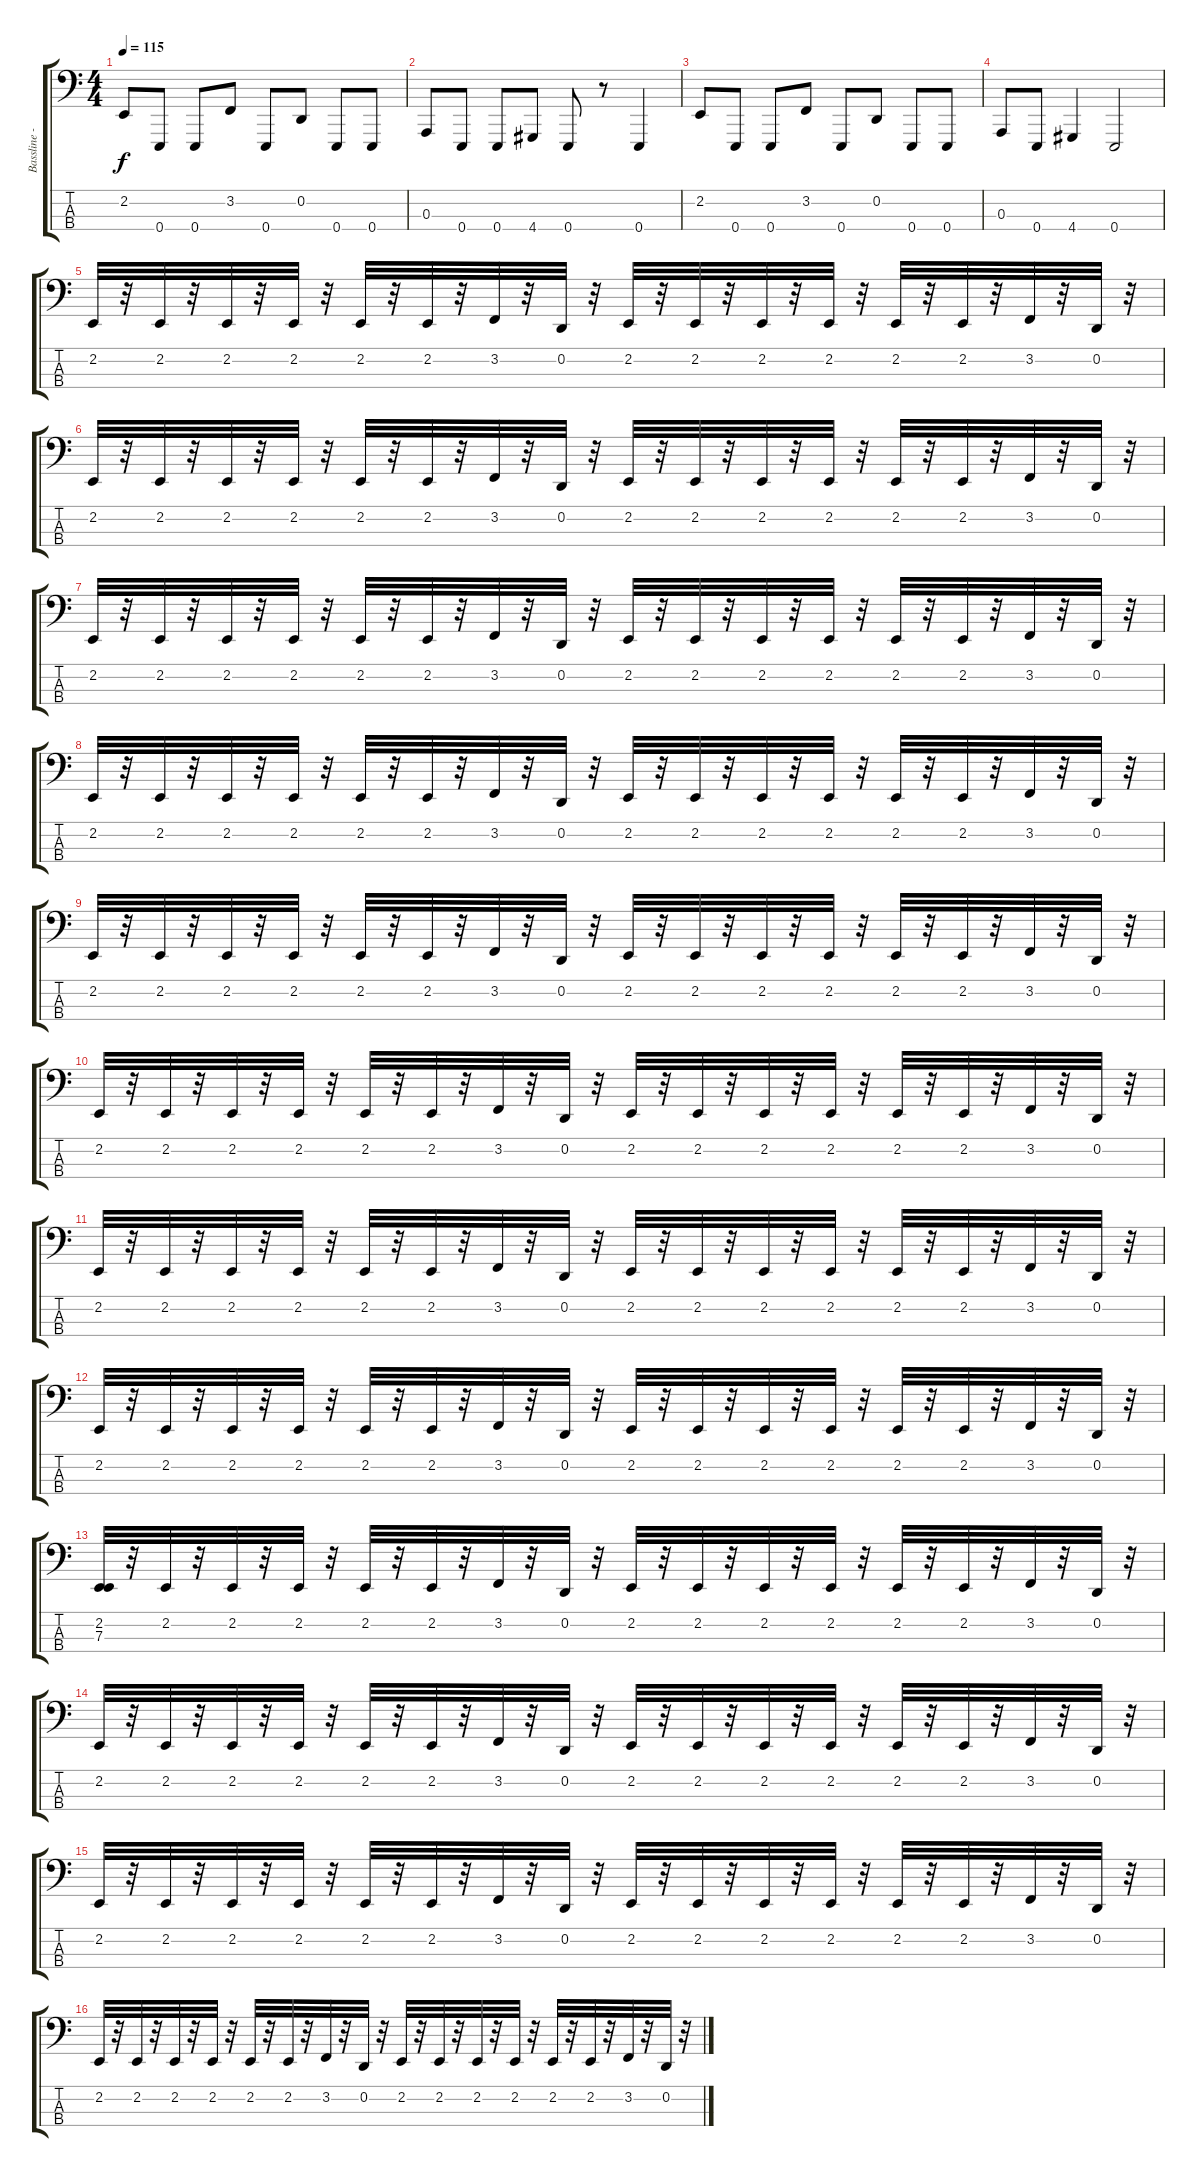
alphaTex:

\track ("Bassline -1 Octave" "Bassline -") {instrument lead2sawtooth}
\staff {score tabs}
\tuning (G2 D2 A1 E1) {hide}
\ts (4 4)
\tempo 115
\clef f4
\ks c
2.2.8{dy f} 0.4.8 0.4.8 3.2.8 0.4.8 0.2.8 0.4.8 0.4.8 |
0.3.8 0.4.8 0.4.8 4.4.8 0.4.8 r.8 0.4.4 |
2.2.8 0.4.8 0.4.8 3.2.8 0.4.8 0.2.8 0.4.8 0.4.8 |
0.3.8 0.4.8 4.4.4 0.4.2 |
2.2.32 r.32 2.2.32 r.32 2.2.32 r.32 2.2.32 r.32 2.2.32 r.32 2.2.32 r.32 3.2.32 r.32 0.2.32 r.32 2.2.32 r.32 2.2.32 r.32 2.2.32 r.32 2.2.32 r.32 2.2.32 r.32 2.2.32 r.32 3.2.32 r.32 0.2.32 r.32 |
2.2.32 r.32 2.2.32 r.32 2.2.32 r.32 2.2.32 r.32 2.2.32 r.32 2.2.32 r.32 3.2.32 r.32 0.2.32 r.32 2.2.32 r.32 2.2.32 r.32 2.2.32 r.32 2.2.32 r.32 2.2.32 r.32 2.2.32 r.32 3.2.32 r.32 0.2.32 r.32 |
2.2.32 r.32 2.2.32 r.32 2.2.32 r.32 2.2.32 r.32 2.2.32 r.32 2.2.32 r.32 3.2.32 r.32 0.2.32 r.32 2.2.32 r.32 2.2.32 r.32 2.2.32 r.32 2.2.32 r.32 2.2.32 r.32 2.2.32 r.32 3.2.32 r.32 0.2.32 r.32 |
2.2.32 r.32 2.2.32 r.32 2.2.32 r.32 2.2.32 r.32 2.2.32 r.32 2.2.32 r.32 3.2.32 r.32 0.2.32 r.32 2.2.32 r.32 2.2.32 r.32 2.2.32 r.32 2.2.32 r.32 2.2.32 r.32 2.2.32 r.32 3.2.32 r.32 0.2.32 r.32 |
2.2.32 r.32 2.2.32 r.32 2.2.32 r.32 2.2.32 r.32 2.2.32 r.32 2.2.32 r.32 3.2.32 r.32 0.2.32 r.32 2.2.32 r.32 2.2.32 r.32 2.2.32 r.32 2.2.32 r.32 2.2.32 r.32 2.2.32 r.32 3.2.32 r.32 0.2.32 r.32 |
2.2.32 r.32 2.2.32 r.32 2.2.32 r.32 2.2.32 r.32 2.2.32 r.32 2.2.32 r.32 3.2.32 r.32 0.2.32 r.32 2.2.32 r.32 2.2.32 r.32 2.2.32 r.32 2.2.32 r.32 2.2.32 r.32 2.2.32 r.32 3.2.32 r.32 0.2.32 r.32 |
2.2.32 r.32 2.2.32 r.32 2.2.32 r.32 2.2.32 r.32 2.2.32 r.32 2.2.32 r.32 3.2.32 r.32 0.2.32 r.32 2.2.32 r.32 2.2.32 r.32 2.2.32 r.32 2.2.32 r.32 2.2.32 r.32 2.2.32 r.32 3.2.32 r.32 0.2.32 r.32 |
2.2.32 r.32 2.2.32 r.32 2.2.32 r.32 2.2.32 r.32 2.2.32 r.32 2.2.32 r.32 3.2.32 r.32 0.2.32 r.32 2.2.32 r.32 2.2.32 r.32 2.2.32 r.32 2.2.32 r.32 2.2.32 r.32 2.2.32 r.32 3.2.32 r.32 0.2.32 r.32 |
(2.2 7.3).32 r.32 2.2.32 r.32 2.2.32 r.32 2.2.32 r.32 2.2.32 r.32 2.2.32 r.32 3.2.32 r.32 0.2.32 r.32 2.2.32 r.32 2.2.32 r.32 2.2.32 r.32 2.2.32 r.32 2.2.32 r.32 2.2.32 r.32 3.2.32 r.32 0.2.32 r.32 |
2.2.32 r.32 2.2.32 r.32 2.2.32 r.32 2.2.32 r.32 2.2.32 r.32 2.2.32 r.32 3.2.32 r.32 0.2.32 r.32 2.2.32 r.32 2.2.32 r.32 2.2.32 r.32 2.2.32 r.32 2.2.32 r.32 2.2.32 r.32 3.2.32 r.32 0.2.32 r.32 |
2.2.32 r.32 2.2.32 r.32 2.2.32 r.32 2.2.32 r.32 2.2.32 r.32 2.2.32 r.32 3.2.32 r.32 0.2.32 r.32 2.2.32 r.32 2.2.32 r.32 2.2.32 r.32 2.2.32 r.32 2.2.32 r.32 2.2.32 r.32 3.2.32 r.32 0.2.32 r.32 |
2.2.32 r.32 2.2.32 r.32 2.2.32 r.32 2.2.32 r.32 2.2.32 r.32 2.2.32 r.32 3.2.32 r.32 0.2.32 r.32 2.2.32 r.32 2.2.32 r.32 2.2.32 r.32 2.2.32 r.32 2.2.32 r.32 2.2.32 r.32 3.2.32 r.32 0.2.32 r.32
